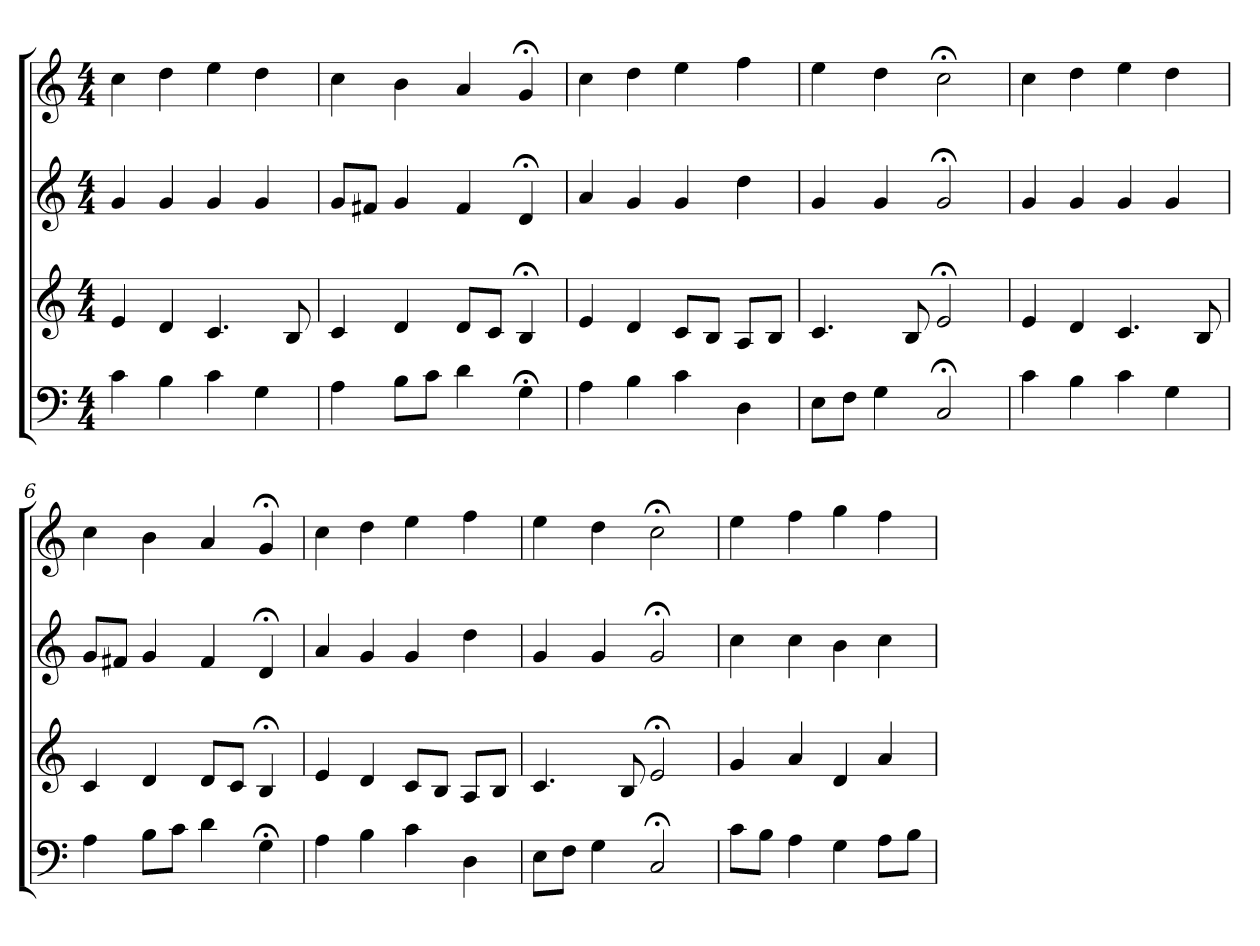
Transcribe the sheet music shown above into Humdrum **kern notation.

**kern	**kern	**kern	**kern
*part4	*part3	*part2	*part1
*staff4	*staff3	*staff2	*staff1
*clefF4	*clefG2	*clefG2	*clefG2
*k[]	*k[]	*k[]	*k[]
*C:	*C:	*C:	*C:
*M4/4	*M4/4	*M4/4	*M4/4
=1	=1	=1	=1
4c	4e	4g	4cc
4B	4d	4g	4dd
4c	4.c	4g	4ee
4G	.	4g	4dd
.	8B	.	.
=2	=2	=2	=2
4A	4c	8g/L	4cc
.	.	8f#X/J	.
8B\L	4d	4g	4b
8c\J	.	.	.
4d	8d/L	4f#	4a
.	8c/J	.	.
4G;<	4B;<	4d;<	4g;<
=3	=3	=3	=3
4A	4e	4a	4cc
4B	4d	4g	4dd
4c	8c/L	4g	4ee
.	8B/J	.	.
4D	8A/L	4dd	4ff
.	8B/J	.	.
=4	=4	=4	=4
8E\L	4.c	4g	4ee
8F\J	.	.	.
4G	.	4g	4dd
.	8B	.	.
2C;<	2e;<	2g;<	2cc;<
=5	=5	=5	=5
4c	4e	4g	4cc
4B	4d	4g	4dd
4c	4.c	4g	4ee
4G	.	4g	4dd
.	8B	.	.
=6	=6	=6	=6
4A	4c	8g/L	4cc
.	.	8f#X/J	.
8B\L	4d	4g	4b
8c\J	.	.	.
4d	8d/L	4f#	4a
.	8c/J	.	.
4G;<	4B;<	4d;<	4g;<
=7	=7	=7	=7
4A	4e	4a	4cc
4B	4d	4g	4dd
4c	8c/L	4g	4ee
.	8B/J	.	.
4D	8A/L	4dd	4ff
.	8B/J	.	.
=8	=8	=8	=8
8E\L	4.c	4g	4ee
8F\J	.	.	.
4G	.	4g	4dd
.	8B	.	.
2C;<	2e;<	2g;<	2cc;<
=9	=9	=9	=9
8c\L	4g	4cc	4ee
8B\J	.	.	.
4A	4a	4cc	4ff
4G	4d	4b	4gg
8A\L	4a	4cc	4ff
8B\J	.	.	.
=	=	=	=
*-	*-	*-	*-
